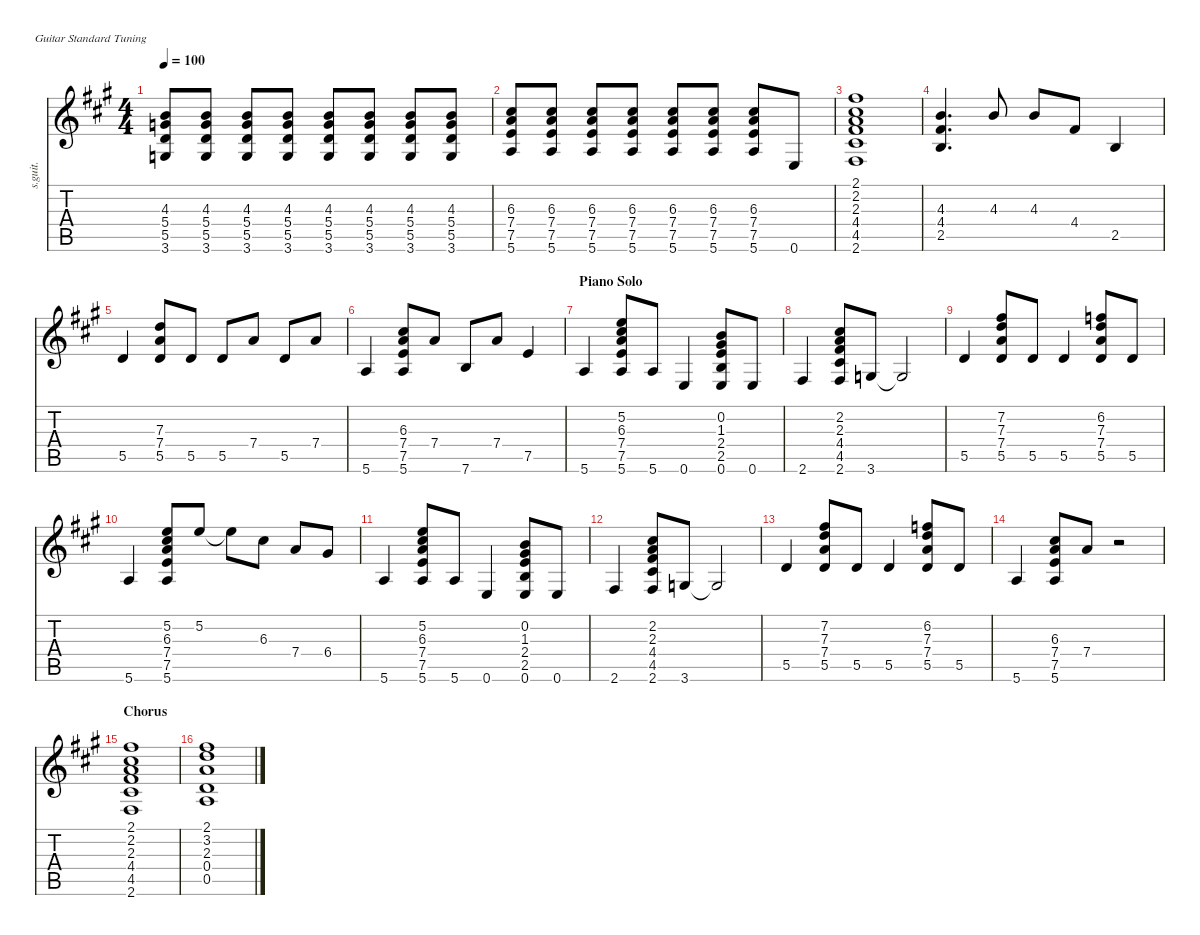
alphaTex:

\defaultSystemsLayout 4
\hideDynamics
\bracketExtendMode nobrackets
\otherSystemsTrackNameOrientation horizontal
\track ("Rhythm Guitar" "s.guit.") {instrument acousticguitarsteel}
\staff {score tabs}
\tuning (E4 B3 G3 D3 A2 E2)
\ts (4 4)
\tempo 100
\clef g2
\ks a
(4.3{acc forcenatural} 5.4{acc forcenatural} 5.5{acc forcenatural} 3.6{acc forcenatural}).8{dy f beam Up} (4.3{acc forcenatural} 5.4{acc forcenatural} 5.5{acc forcenatural} 3.6{acc forcenatural}).8{beam Up} (4.3{acc forcenatural} 5.4{acc forcenatural} 5.5{acc forcenatural} 3.6{acc forcenatural}).8{beam Up} (4.3{acc forcenatural} 5.4{acc forcenatural} 5.5{acc forcenatural} 3.6{acc forcenatural}).8{beam Up} (4.3{acc forcenatural} 5.4{acc forcenatural} 5.5{acc forcenatural} 3.6{acc forcenatural}).8{beam Up} (4.3{acc forcenatural} 5.4{acc forcenatural} 5.5{acc forcenatural} 3.6{acc forcenatural}).8{beam Up} (4.3{acc forcenatural} 5.4{acc forcenatural} 5.5{acc forcenatural} 3.6{acc forcenatural}).8{beam Up} (4.3{acc forcenatural} 5.4{acc forcenatural} 5.5{acc forcenatural} 3.6{acc forcenatural}).8{beam Up} |
(6.3{acc #} 7.4{acc forcenatural} 7.5{acc forcenatural} 5.6{acc forcenatural}).8{beam Up} (6.3{acc #} 7.4{acc forcenatural} 7.5{acc forcenatural} 5.6{acc forcenatural}).8{beam Up} (6.3{acc #} 7.4{acc forcenatural} 7.5{acc forcenatural} 5.6{acc forcenatural}).8{beam Up} (6.3{acc #} 7.4{acc forcenatural} 7.5{acc forcenatural} 5.6{acc forcenatural}).8{beam Up} (6.3{acc #} 7.4{acc forcenatural} 7.5{acc forcenatural} 5.6{acc forcenatural}).8{beam Up} (6.3{acc #} 7.4{acc forcenatural} 7.5{acc forcenatural} 5.6{acc forcenatural}).8{beam Up} (6.3{acc #} 7.4{acc forcenatural} 7.5{acc forcenatural} 5.6{acc forcenatural}).8{beam Up} 0.6{acc forcenatural}.8{beam Up} |
(2.1{acc #} 2.2{acc #} 2.3{acc forcenatural} 4.4{acc #} 4.5{acc #} 2.6{acc #}).1{beam Up} |
(4.3{acc forcenatural} 4.4{acc #} 2.5{acc forcenatural}).4{d beam Up} 4.3{acc forcenatural}.8{beam Up} 4.3{acc forcenatural}.8{beam Up} 4.4{acc #}.8{beam Up} 2.5{acc forcenatural}.4{beam Up} |
5.5{acc forcenatural}.4{beam Up} (7.3{acc forcenatural} 7.4{acc forcenatural} 5.5{acc forcenatural}).8{beam Up} 5.5{acc forcenatural}.8{beam Up} 5.5{acc forcenatural}.8{beam Up} 7.4{acc forcenatural}.8{beam Up} 5.5{acc forcenatural}.8{beam Up} 7.4{acc forcenatural}.8{beam Up} |
5.6{acc forcenatural}.4{beam Up} (6.3{acc #} 7.4{acc forcenatural} 7.5{acc forcenatural} 5.6{acc forcenatural}).8{beam Up} 7.4{acc forcenatural}.8{beam Up} 7.6{acc forcenatural}.8{beam Up} 7.4{acc forcenatural}.8{beam Up} 7.5{acc forcenatural}.4{beam Up} |
\section ("" "Piano Solo")
5.6{acc forcenatural}.4{beam Up} (5.2{acc forcenatural} 6.3{acc #} 7.4{acc forcenatural} 7.5{acc forcenatural} 5.6{acc forcenatural}).8{beam Up} 5.6{acc forcenatural}.8{beam Up} 0.6{acc forcenatural}.4{beam Up} (0.2{acc forcenatural} 1.3{acc #} 2.4{acc forcenatural} 2.5{acc forcenatural} 0.6{acc forcenatural}).8{beam Up} 0.6{acc forcenatural}.8{beam Up} |
2.6{acc #}.4{beam Up} (2.2{acc #} 2.3{acc forcenatural} 4.4{acc #} 4.5{acc #} 2.6{acc #}).8{beam Up} 3.6{acc forcenatural}.8{beam Up} 3.6{t acc forcenatural}.2{beam Up} |
5.5{acc forcenatural}.4{beam Up} (7.2{acc #} 7.3{acc forcenatural} 7.4{acc forcenatural} 5.5{acc forcenatural}).8{beam Up} 5.5{acc forcenatural}.8{beam Up} 5.5{acc forcenatural}.4{beam Up} (6.2{acc forcenatural} 7.3{acc forcenatural} 7.4{acc forcenatural} 5.5{acc forcenatural}).8{beam Up} 5.5{acc forcenatural}.8{beam Up} |
5.6{acc forcenatural}.4{beam Up} (5.2{acc forcenatural} 6.3{acc #} 7.4{acc forcenatural} 7.5{acc forcenatural} 5.6{acc forcenatural}).8{beam Up} 5.2{acc forcenatural}.8{beam Up} 5.2{t acc forcenatural}.8{beam Down} 6.3{acc #}.8{beam Down} 7.4{acc forcenatural}.8{beam Up} 6.4{acc #}.8{beam Up} |
5.6{acc forcenatural}.4{beam Up} (5.2{acc forcenatural} 6.3{acc #} 7.4{acc forcenatural} 7.5{acc forcenatural} 5.6{acc forcenatural}).8{beam Up} 5.6{acc forcenatural}.8{beam Up} 0.6{acc forcenatural}.4{beam Up} (0.2{acc forcenatural} 1.3{acc #} 2.4{acc forcenatural} 2.5{acc forcenatural} 0.6{acc forcenatural}).8{beam Up} 0.6{acc forcenatural}.8{beam Up} |
2.6{acc #}.4{beam Up} (2.2{acc #} 2.3{acc forcenatural} 4.4{acc #} 4.5{acc #} 2.6{acc #}).8{beam Up} 3.6{acc forcenatural}.8{beam Up} 3.6{t acc forcenatural}.2{beam Up} |
5.5{acc forcenatural}.4{beam Up} (7.2{acc #} 7.3{acc forcenatural} 7.4{acc forcenatural} 5.5{acc forcenatural}).8{beam Up} 5.5{acc forcenatural}.8{beam Up} 5.5{acc forcenatural}.4{beam Up} (6.2{acc forcenatural} 7.3{acc forcenatural} 7.4{acc forcenatural} 5.5{acc forcenatural}).8{beam Up} 5.5{acc forcenatural}.8{beam Up} |
5.6{acc forcenatural}.4{beam Up} (6.3{acc #} 7.4{acc forcenatural} 7.5{acc forcenatural} 5.6{acc forcenatural}).8{beam Up} 7.4{acc forcenatural}.8{beam Up} r.2{beam Up} |
\section ("" "Chorus")
(2.1{acc #} 2.2{acc #} 2.3{acc forcenatural} 4.4{acc #} 4.5{acc #} 2.6{acc #}).1{beam Up} |
(2.1{acc #} 3.2{acc forcenatural} 2.3{acc forcenatural} 0.4{acc forcenatural} 0.5{acc forcenatural}).1{beam Up}
